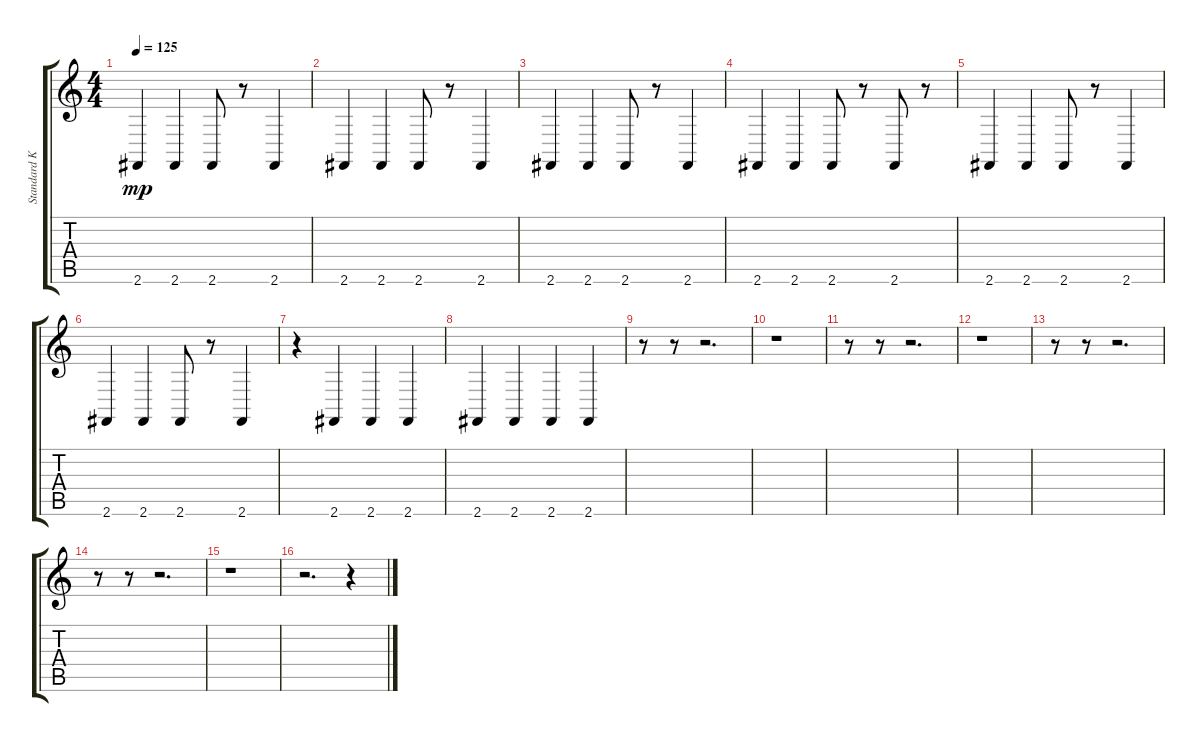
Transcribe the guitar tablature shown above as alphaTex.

\track ("Standard Kit" "Standard K") {instrument acousticgrandpiano}
\staff {score tabs}
\tuning (E4 B3 G3 D3 A2 E2) {hide}
\ts (4 4)
\tempo 125
\clef g2
\ks c
2.6.4{dy mp instrument acousticgrandpiano} 2.6.4 2.6.8 r.8 2.6.4 |
2.6.4 2.6.4 2.6.8 r.8 2.6.4 |
2.6.4 2.6.4 2.6.8 r.8 2.6.4 |
2.6.4 2.6.4 2.6.8 r.8 2.6.8 r.8 |
2.6.4 2.6.4 2.6.8 r.8 2.6.4 |
2.6.4 2.6.4 2.6.8 r.8 2.6.4 |
r.4 2.6.4 2.6.4 2.6.4 |
2.6.4 2.6.4 2.6.4 2.6.4 |
r.8 r.8 r.2{d} |
r.1 |
r.8 r.8 r.2{d} |
r.1 |
r.8 r.8 r.2{d} |
r.8 r.8 r.2{d} |
r.1 |
r.2{d} r.4
